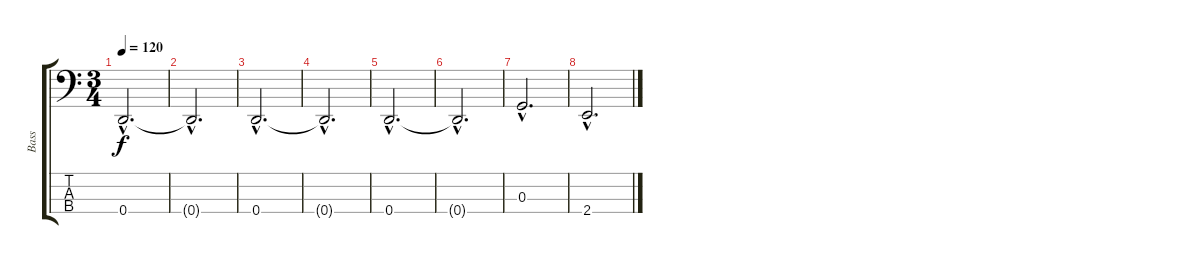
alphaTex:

\track ("Bass" "Bass") {instrument electricbasspick}
\staff {score tabs}
\tuning (F2 C2 G1 D1) {hide}
\ts (3 4)
\tempo 120
\clef f4
\ks c
0.4{hac}.2{d dy f} |
0.4{hac t}.2{d} |
0.4{hac}.2{d} |
0.4{hac t}.2{d} |
0.4{hac}.2{d} |
0.4{hac t}.2{d} |
0.3{hac}.2{d} |
2.4{hac}.2{d}
